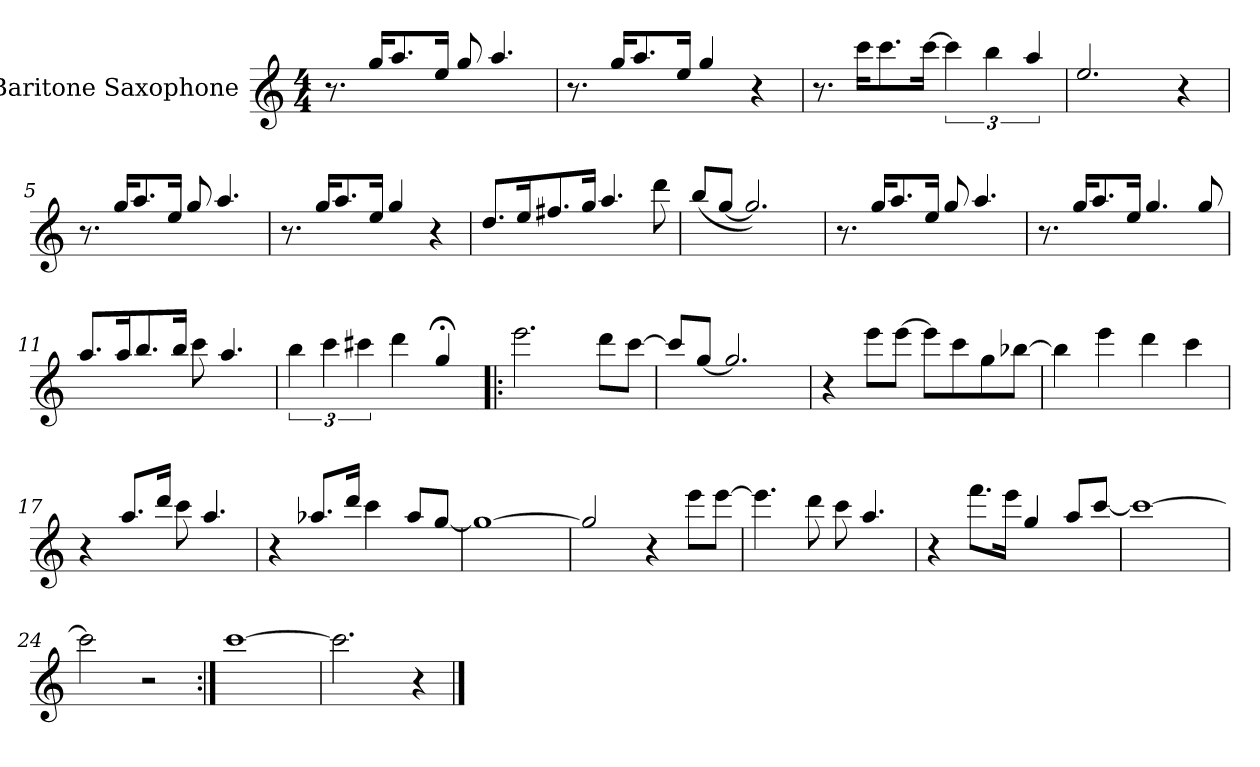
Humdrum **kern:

**kern
*part1
*staff1
*I"Baritone Saxophone
*I'Bar Sax
*clefG2
*ITrd12c21
*k[]
*C:
*M4/4
=1
8.r
16g/L
8.a/
16e/J
8g/
4.a/
=2
8.r
16g/L
8.a/
16e/J
4g/
4r
=3
8.r
16cc\L
8.cc\
[16cc\J
6cc\]
6b\
6a/
!!LO:LB:g=z
=4
2.e/
4r
=5
8.r
16g/L
8.a/
16e/J
8g/
4.a/
=6
8.r
16g/L
8.a/
16e/J
4g/
4r
=7
8.d/L
16e/
8.f#X/
16g/J
4.a/
8dd\
!!LO:LB:g=z
=8
(8b/L
[8g/J
2.g/])
=9
8.r
16g/L
8.a/
16e/J
8g/
4.a/
=10
8.r
16g/L
8.a/
16e/J
4.g/
8g/
=11
8.a/L
16a/
8.b/
16b/J
8cc\
4.a/
!!LO:LB:g=z
=12
6b\
6cc\
6cc#X\
4dd\
4g;</
=13!|:
2.ee\
8dd\L
[8cc\J
=14
8cc/L]
[8g/J
2.g/]
=15
4r
8ee\L
[8ee\J
8ee\L]
8cc\
8g\
[8b-X\J
!!LO:LB:g=z
=16
4b-\]
4ee\
4dd\
4cc\
=17
4r
8.a/L
16dd/J
8cc\
4.a/
=18
4r
8.a-X/L
16dd/J
4cc\
8a-/L
[8g/J
=19
1g_
!!LO:LB:g=z
=20
2g/]
4r
8ee\L
[8ee\J
=21
4.ee\]
8dd\
8cc\
4.a/
=22
4r
8.ff\L
16ee\J
4g/
8a/L
[8cc/J
!!LO:LB:g=z
=23
1cc_
=24
2cc\]
2r
=25:|!
[1cc
=26
2.cc\]
4r
==
*-
